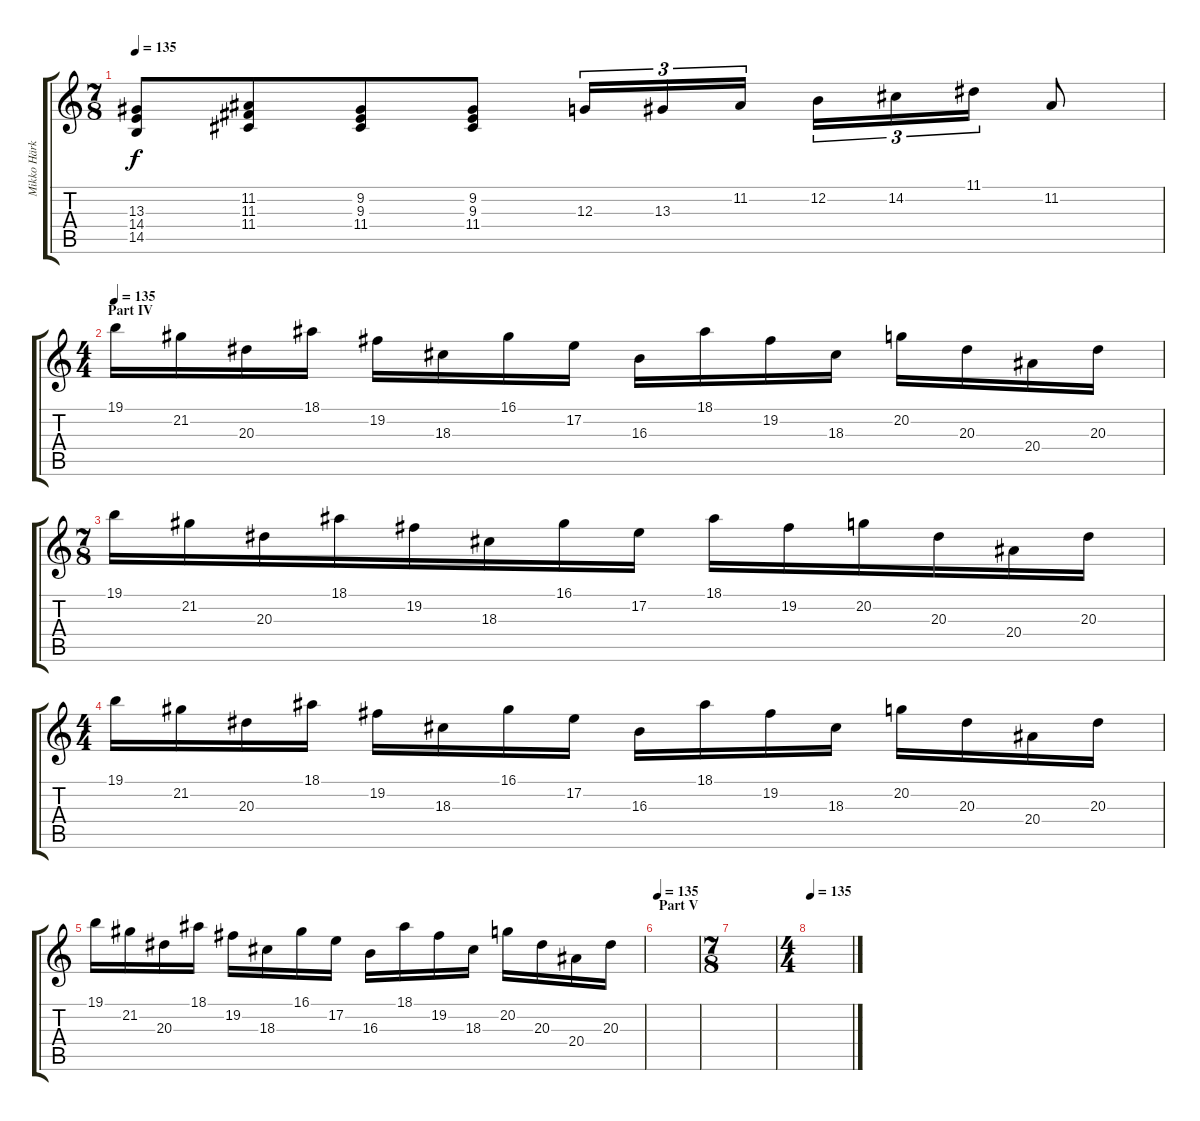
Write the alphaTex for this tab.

\track ("Mikko Härkin - Keyboard Effect" "Mikko Härk") {instrument stringensemble1}
\staff {score tabs}
\tuning (E4 B3 G3 D3 A2 E2) {hide}
\ts (7 8)
\tempo 135
\clef g2
\ks c
(13.3 14.4 14.5).8{dy f} (11.2 11.3 11.4).8 (9.2 9.3 11.4).8 (9.2 9.3 11.4).8 12.3.16{tu (3 2)} 13.3.16{tu (3 2)} 11.2.16{tu (3 2)} 12.2.16{tu (3 2)} 14.2.16{tu (3 2)} 11.1.16{tu (3 2)} 11.2.8 |
\ts (4 4)
\section ("" "Part IV")
\tempo 135
19.1.16 21.2.16 20.3.16 18.1.16 19.2.16 18.3.16 16.1.16 17.2.16 16.3.16 18.1.16 19.2.16 18.3.16 20.2.16 20.3.16 20.4.16 20.3.16 |
\ts (7 8)
19.1.16 21.2.16 20.3.16 18.1.16 19.2.16 18.3.16 16.1.16 17.2.16 18.1.16 19.2.16 20.2.16 20.3.16 20.4.16 20.3.16 |
\ts (4 4)
19.1.16 21.2.16 20.3.16 18.1.16 19.2.16 18.3.16 16.1.16 17.2.16 16.3.16 18.1.16 19.2.16 18.3.16 20.2.16 20.3.16 20.4.16 20.3.16 |
19.1.16 21.2.16 20.3.16 18.1.16 19.2.16 18.3.16 16.1.16 17.2.16 16.3.16 18.1.16 19.2.16 18.3.16 20.2.16 20.3.16 20.4.16 20.3.16 |
\section ("" "Part V")
\tempo 135
|
\ts (7 8)
|
\ts (4 4)
\tempo 135
